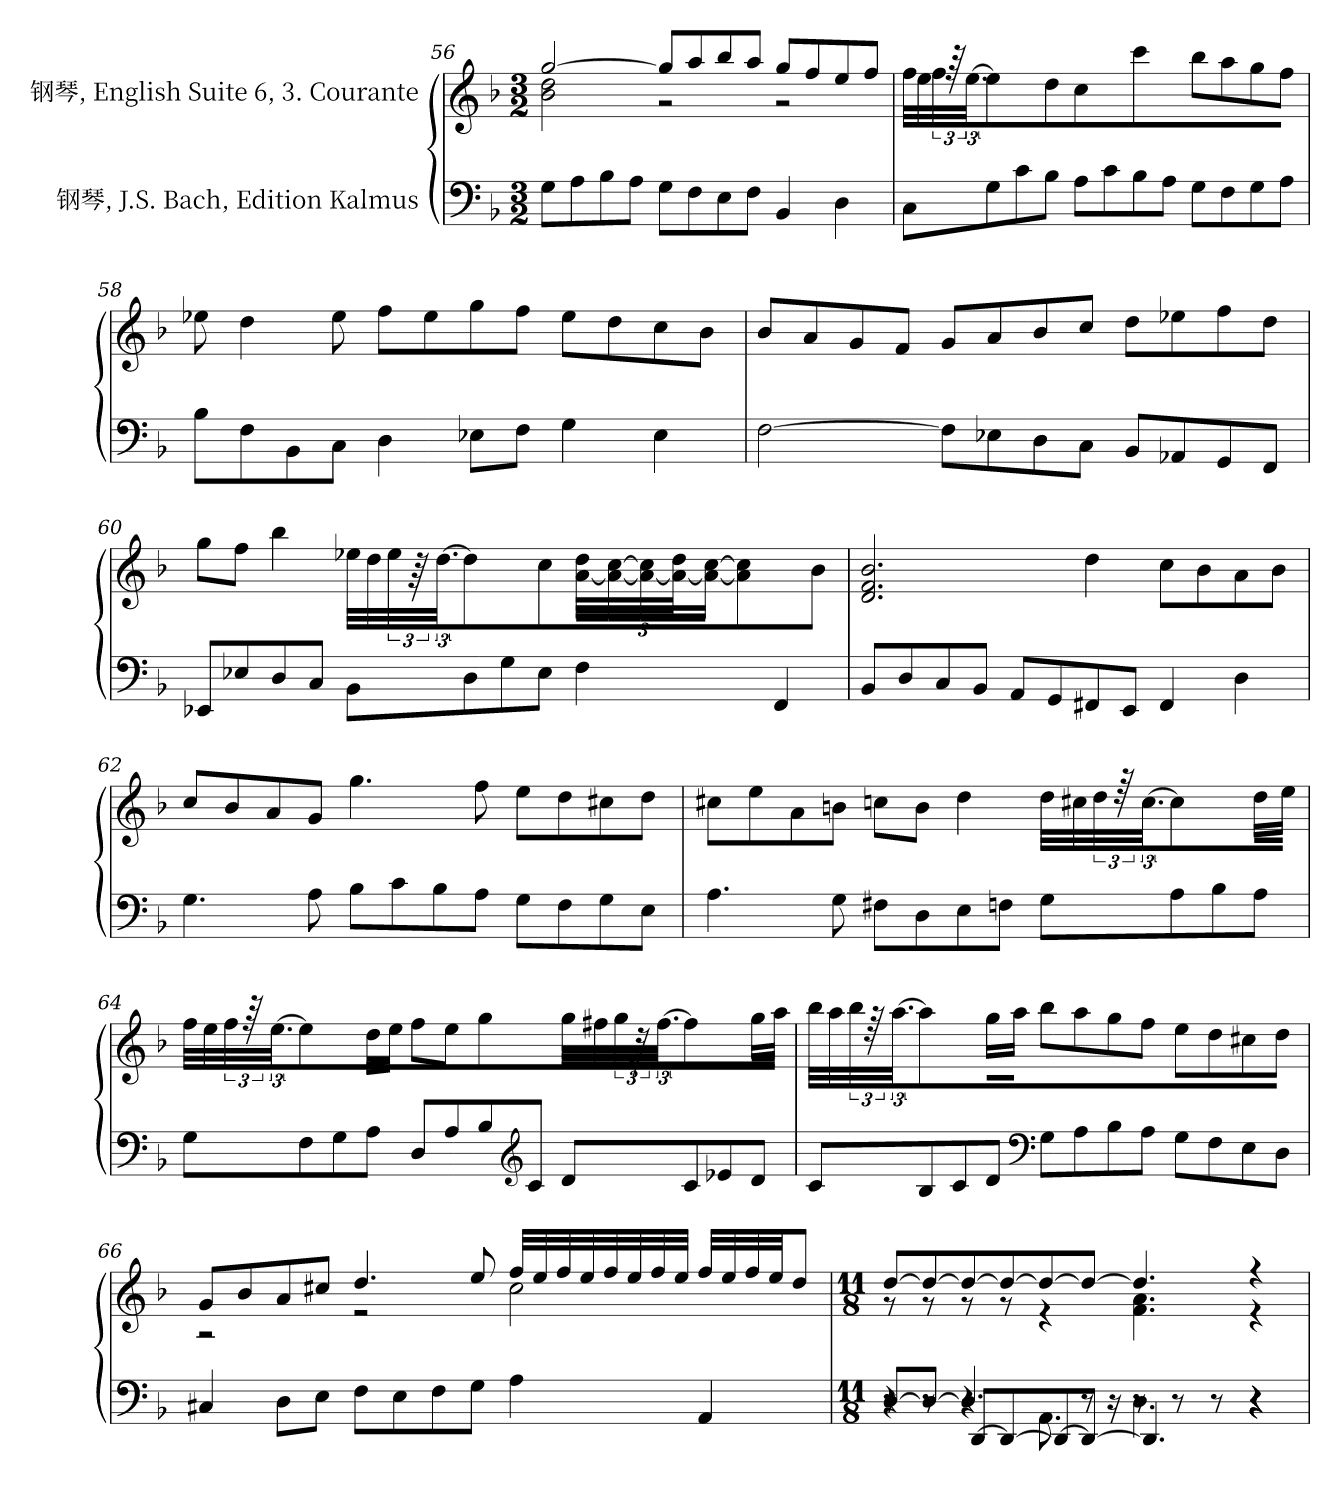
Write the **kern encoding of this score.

**kern	**kern
*part2	*part1
*staff2	*staff1
*I"钢琴, J.S. Bach, Edition Kalmus	*I"钢琴, English Suite 6, 3. Courante
*clefF4	*clefG2
*k[b-]	*k[b-]
*M3/2	*M3/2
=56	=56
*	*^
8G\L	[2gg/	2b-\ 2dd\
8A\	.	.
8B-\	.	.
8A\J	.	.
8G\L	8gg/L]	2r
8F\	8aa/	.
8E\	8bb-/	.
8F\J	8aa/J	.
4BB-/	8gg/L	2r
.	8ff/	.
4D\	8ee/	.
.	8ff/J	.
*	*v	*v
!!LO:PB:g=z
=57	=57
8C\L	32ff\LLL
.	32ee\
.	48ff\JJJ
.	96r
.	[48.ee\
8G\	4ee\]
8c\	.
8B-\J	8dd\
8A\L	4cc\
8c\	.
8B-\	4ccc\
8A\J	.
8G\L	8bb-\L
8F\	8aa\
8G\	8gg\
8A\J	8ff\J
=58	=58
8B-\L	8ee-X\
8F\	4dd\
8BB-\	.
8C\J	8ee-\
4D\	8ff\L
.	8ee-\
8E-X\L	8gg\
8F\J	8ff\J
4G\	8ee-\L
.	8dd\
4E-\	8cc\
.	8b-\J
=59	=59
[2F\	8b-/L
.	8a/
.	8g/
.	8f/J
8F\L]	8g/L
8E-X\	8a/
8D\	8b-/
8C\J	8cc/J
8BB-/L	8dd\L
8AA-X/	8ee-X\
8GG/	8ff\
8FF/J	8dd\J
!!LO:LB:g=z
=60	=60
8EE-X/L	8gg\L
8E-X/	8ff\J
8D/	4bb-\
8C/J	.
8BB-\L	32ee-X\LLL
.	32dd\
.	48ee-\JJJ
.	96r
.	[48.dd\
8D\	4dd\]
8G\	.
8E-\J	8cc\
*	*Xbrackettup
4F\	[48a\ 48dd\LLL
.	48a\_ [48cc\
.	48a\_ 48cc\]
.	48a\_ 48dd\J
.	24a\_ [24cc\JJ
.	4a\] 4cc\]
4FF/	.
.	8b-\
=61	=61
8BB-/L	2.d/ 2.f/ 2.b-/
8D/	.
8C/	.
8BB-/J	.
8AA/L	.
8GG/	.
8FF#X/	4dd\
8EE/J	.
4FF#/	8cc\L
.	8b-\
4D\	8a\
.	8b-\J
!!LO:LB:g=z
=62	=62
4.G\	8cc/L
.	8b-/
.	8a/
8A\	8g/J
8B-\L	4.gg\
8c\	.
8B-\	.
8A\J	8ff\
8G\L	8ee\L
8F\	8dd\
8G\	8cc#X\
8E\J	8dd\J
=63	=63
4.A\	8cc#X\L
.	8ee\
.	8a\
8G\	8bn\J
8F#X\L	8ccn\L
8D\	8b\J
8E\	4dd\
8Fn\J	.
8G\L	32dd\LLL
.	32cc#X\
*	*brackettup
.	48dd\JJJ
.	96r
.	[48.cc#\
8A\	4cc#\]
8B-\	.
8A\J	16dd\LL
.	16ee\JJ
!!LO:LB:g=z
=64	=64
8G\L	32ff\LLL
.	32ee\
.	48ff\JJJ
.	96r
.	[48.ee\
8F\	4ee\]
8G\	.
8A\J	16dd\LL
.	16ee\JJ
8D/L	8ff\L
8A/	8ee\J
8B-/	4gg\
*clefG2	*
8c/J	.
8d/L	32gg\LLL
.	32ff#X\
.	48gg\JJJ
.	96r
.	[48.ff#\
8c/	4ff#\]
8e-X/	.
8d/J	16gg\LL
.	16aa\JJ
!!LO:LB:g=z
=65	=65
8c/L	32bb-\LLL
.	32aa\
.	48bb-\JJJ
.	96r
.	[48.aa\
8B-/	4aa\]
8c/	.
8d/J	16gg\LL
.	16aa\JJ
*clefF4	*
8G\L	8bb-\L
8A\	8aa\
8B-\	8gg\
8A\J	8ff\J
8G\L	8ee\L
8F\	8dd\
8E\	8cc#X\
8D\J	8dd\J
=66	=66
*	*^
4C#X/	8g/L	2r
.	8b-/	.
8D\L	8a/	.
8E\J	8cc#X/J	.
8F\L	4.dd/	2r
8E\	.	.
8F\	.	.
8G\J	8ee/	.
4A\	32ff/LLL	2cc#\
.	32ee/	.
.	32ff/	.
.	32ee/	.
.	32ff/	.
.	32ee/	.
.	32ff/	.
.	32ee/JJJ	.
4AA/	32ff/LLL	.
.	32ee/	.
.	32ff/	.
.	32ee/JJ	.
.	8dd/J	.
!!LO:LB:g=z	!!
=67	=67	=67
*M11/8	*M11/8	*
*^	*	*
*	*^	*	*
[8D/L	8r	4r	[8dd/L	8r
8D/J_	8r	.	8dd/_	8r
4.D/]	4r	[8DD/L	8dd/_	8r
.	.	8DD/_	8dd/_	8r
.	8.AA\	8DD/_	8dd/_	4r
8r	.	8DD/J_	8dd/J_	.
.	16r	.	.	.
8r	4.D\	4.DD/]	4.dd/]	4.f\ 4.a\
8r	.	.	.	.
8r	.	.	.	.
4r	4r	4r	4r	4r
*v	*v	*v	*	*
*	*v	*v
=	=
*-	*-
